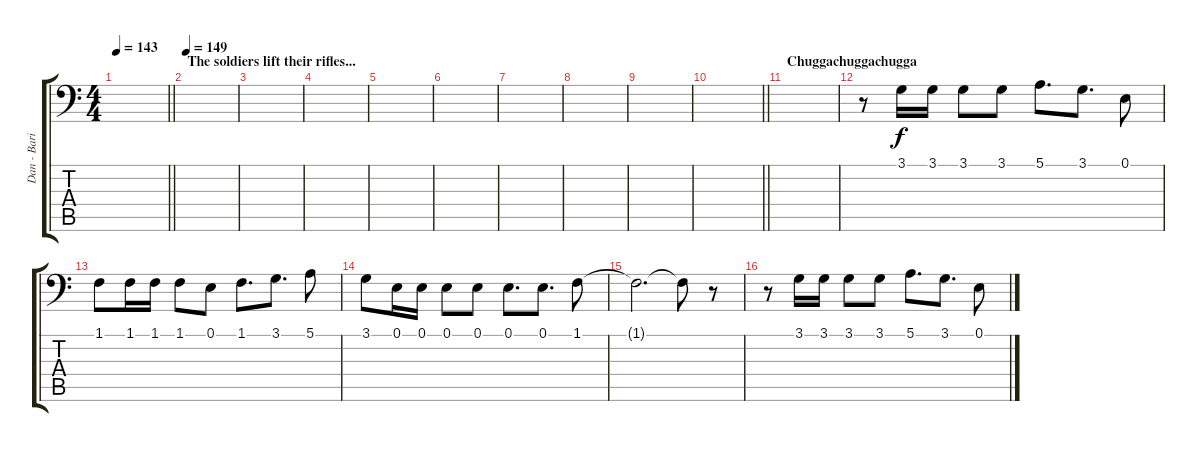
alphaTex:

\track ("Dan - Bari Sax" "Dan - Bari") {instrument baritonesax}
\staff {score tabs}
\tuning (E3 B2 G2 D2 A1 E1) {hide}
\ts (4 4)
\tempo 143
\clef f4
\barLineRight lightlight
\ks c
|
\section ("" "The soldiers lift their rifles...")
\tempo 149
|
|
|
|
|
|
|
|
\barLineRight lightlight
|
\section ("" "Chuggachuggachugga")
|
r.8{volume 16} 3.1.16{dy f} 3.1.16 3.1.8 3.1.8 5.1.8{d} 3.1.8{d} 0.1.8 |
1.1.8 1.1.16 1.1.16 1.1.8 0.1.8 1.1.8{d} 3.1.8{d} 5.1.8 |
3.1.8 0.1.16 0.1.16 0.1.8 0.1.8 0.1.8{d} 0.1.8{d} 1.1.8{volume 12} |
1.1{t}.2{d volume 16} 1.1{t}.8 r.8 |
r.8{volume 16} 3.1.16 3.1.16 3.1.8 3.1.8 5.1.8{d} 3.1.8{d} 0.1.8
